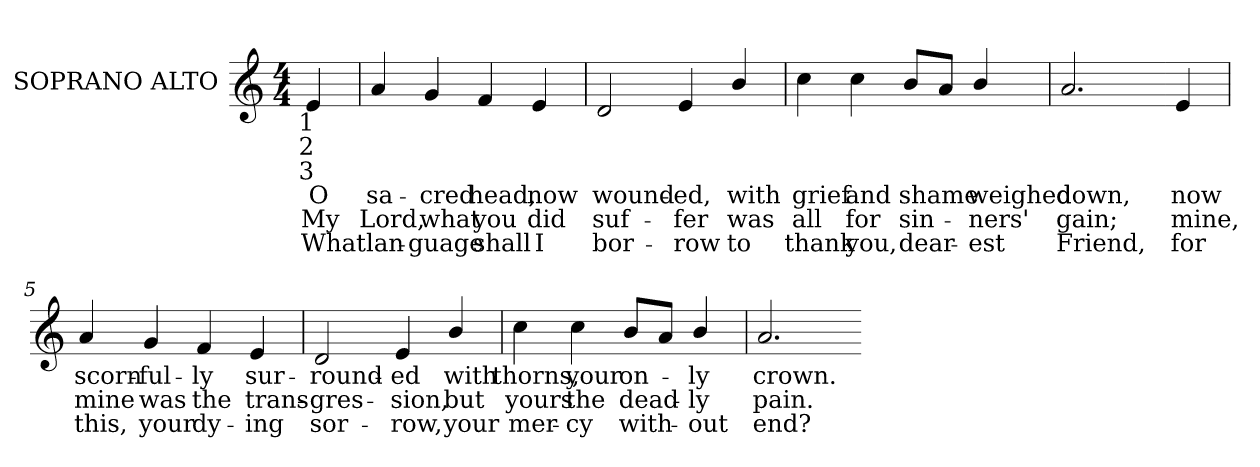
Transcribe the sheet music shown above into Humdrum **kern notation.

**kern	**text	**text	**text
*part1	*part1	*part1	*part1
*staff1	*staff1	*staff1	*staff1
*I"SOPRANO ALTO	*	*	*
*I'S. A.	*	*	*
!!LO:PB:g=z
*clefG2	*	*	*
*k[]	*	*	*
*C:	*	*	*
*M4/4	*	*	*
=	=	=	=
!LO:TX:b:cj:t=1	!	!	!
!LO:TX:b:cj:t=2	!	!	!
!LO:TX:b:cj:t=3	!	!	!
!	!LO:LY:b:color=#000000	!LO:LY:b:color=#000000	!LO:LY:b:color=#000000
4ei/	O	My	What
=	=	=	=
!	!LO:LY:b:color=#000000	!LO:LY:b:color=#000000	!LO:LY:b:color=#000000
4ai/	sa-	Lord,	lan-
!	!LO:LY:b:color=#000000	!LO:LY:b:color=#000000	!LO:LY:b:color=#000000
4gi/	-cred	what	-guage
!	!LO:LY:b:color=#000000	!LO:LY:b:color=#000000	!LO:LY:b:color=#000000
4fi/	head,	you	shall
!	!LO:LY:b:color=#000000	!LO:LY:b:color=#000000	!LO:LY:b:color=#000000
4ei/	now	did	I
=1	=1	=1	=1
!	!LO:LY:b:color=#000000	!LO:LY:b:color=#000000	!LO:LY:b:color=#000000
2di/	wound-	suf-	bor-
!	!LO:LY:b:color=#000000	!LO:LY:b:color=#000000	!LO:LY:b:color=#000000
4ei/	-ed,	-fer	-row
!	!LO:LY:b:color=#000000	!LO:LY:b:color=#000000	!LO:LY:b:color=#000000
4bi/	with	was	to
!!LO:LB:g=z
=2	=2	=2	=2
!	!LO:LY:b:color=#000000	!LO:LY:b:color=#000000	!LO:LY:b:color=#000000
4cci\	grief	all	thank
!	!LO:LY:b:color=#000000	!LO:LY:b:color=#000000	!LO:LY:b:color=#000000
4cci\	and	for	you,
!	!LO:LY:b:color=#000000	!LO:LY:b:color=#000000	!LO:LY:b:color=#000000
8bi/L	shame	sin-	dear-
8ai/J	.	.	.
!	!LO:LY:b:color=#000000	!LO:LY:b:color=#000000	!LO:LY:b:color=#000000
4bi/	weighed	-ners'	-est
=3	=3	=3	=3
!	!LO:LY:b:color=#000000	!LO:LY:b:color=#000000	!LO:LY:b:color=#000000
2.ai/	down,	gain;	Friend,
=4-	=4-	=4-	=4-
!	!LO:LY:b:color=#000000	!LO:LY:b:color=#000000	!LO:LY:b:color=#000000
4ei/	now	mine,	for
=5	=5	=5	=5
!	!LO:LY:b:color=#000000	!LO:LY:b:color=#000000	!LO:LY:b:color=#000000
4ai/	scorn-	mine	this,
!	!LO:LY:b:color=#000000	!LO:LY:b:color=#000000	!LO:LY:b:color=#000000
4gi/	-ful-	was	your
!	!LO:LY:b:color=#000000	!LO:LY:b:color=#000000	!LO:LY:b:color=#000000
4fi/	-ly	the	dy-
!	!LO:LY:b:color=#000000	!LO:LY:b:color=#000000	!LO:LY:b:color=#000000
4ei/	sur-	trans-	-ing
!!LO:LB:g=z
=6	=6	=6	=6
!	!LO:LY:b:color=#000000	!LO:LY:b:color=#000000	!LO:LY:b:color=#000000
2di/	-round-	-gres-	sor-
!	!LO:LY:b:color=#000000	!LO:LY:b:color=#000000	!LO:LY:b:color=#000000
4ei/	-ed	-sion,	-row,
!	!LO:LY:b:color=#000000	!LO:LY:b:color=#000000	!LO:LY:b:color=#000000
4bi/	with	but	your
=7	=7	=7	=7
!	!LO:LY:b:color=#000000	!LO:LY:b:color=#000000	!LO:LY:b:color=#000000
4cci\	thorns,	yours	mer-
!	!LO:LY:b:color=#000000	!LO:LY:b:color=#000000	!LO:LY:b:color=#000000
4cci\	your	the	-cy
!	!LO:LY:b:color=#000000	!LO:LY:b:color=#000000	!LO:LY:b:color=#000000
8bi/L	on-	dead-	with-
8ai/J	.	.	.
!	!LO:LY:b:color=#000000	!LO:LY:b:color=#000000	!LO:LY:b:color=#000000
4bi/	-ly	-ly	-out
=8	=8	=8	=8
!	!LO:LY:b:color=#000000	!LO:LY:b:color=#000000	!LO:LY:b:color=#000000
2.ai/	crown.	pain.	end?
=-	=-	=-	=-
*-	*-	*-	*-
